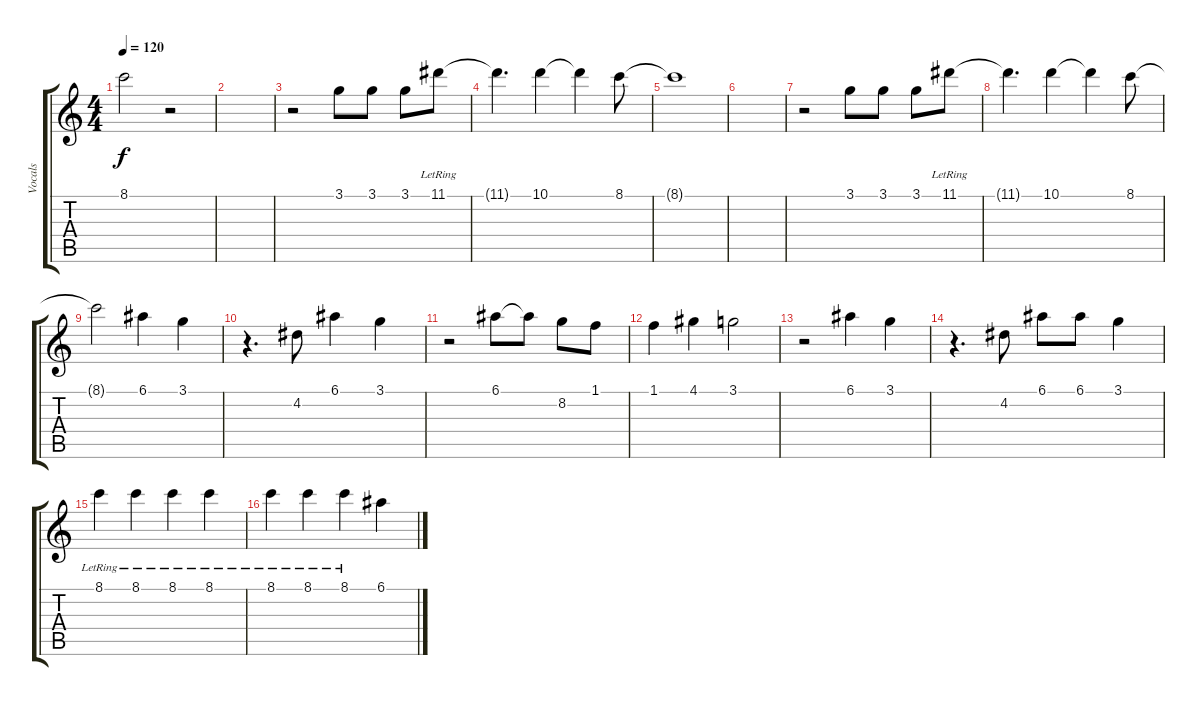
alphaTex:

\track ("Vocals" "Vocals") {instrument electricguitarjazz}
\staff {score tabs}
\tuning (E4 B3 G3 D3 A2 E2) {hide}
\ts (4 4)
\tempo 120
\clef g2
\ks c
8.1{t}.2{dy f} r.2 |
|
r.2 3.1.8 3.1.8 3.1.8 11.1{lr}.8 |
11.1{t}.4{d} 10.1.4 10.1{t}.4 8.1.8 |
8.1{t}.1 |
|
r.2 3.1.8 3.1.8 3.1.8 11.1{lr}.8 |
11.1{t}.4{d} 10.1.4 10.1{t}.4 8.1.8 |
8.1{t}.2 6.1.4 3.1.4 |
r.4{d} 4.2.8 6.1.4 3.1.4 |
r.2 6.1.8 6.1{t}.8 8.2.8 1.1.8 |
1.1.4 4.1.4 3.1.2 |
r.2 6.1.4 3.1.4 |
r.4{d} 4.2.8 6.1.8 6.1.8 3.1.4 |
8.1{lr}.4 8.1{lr}.4 8.1{lr}.4 8.1{lr}.4 |
8.1{lr}.4 8.1{lr}.4 8.1{lr}.4 6.1.4
